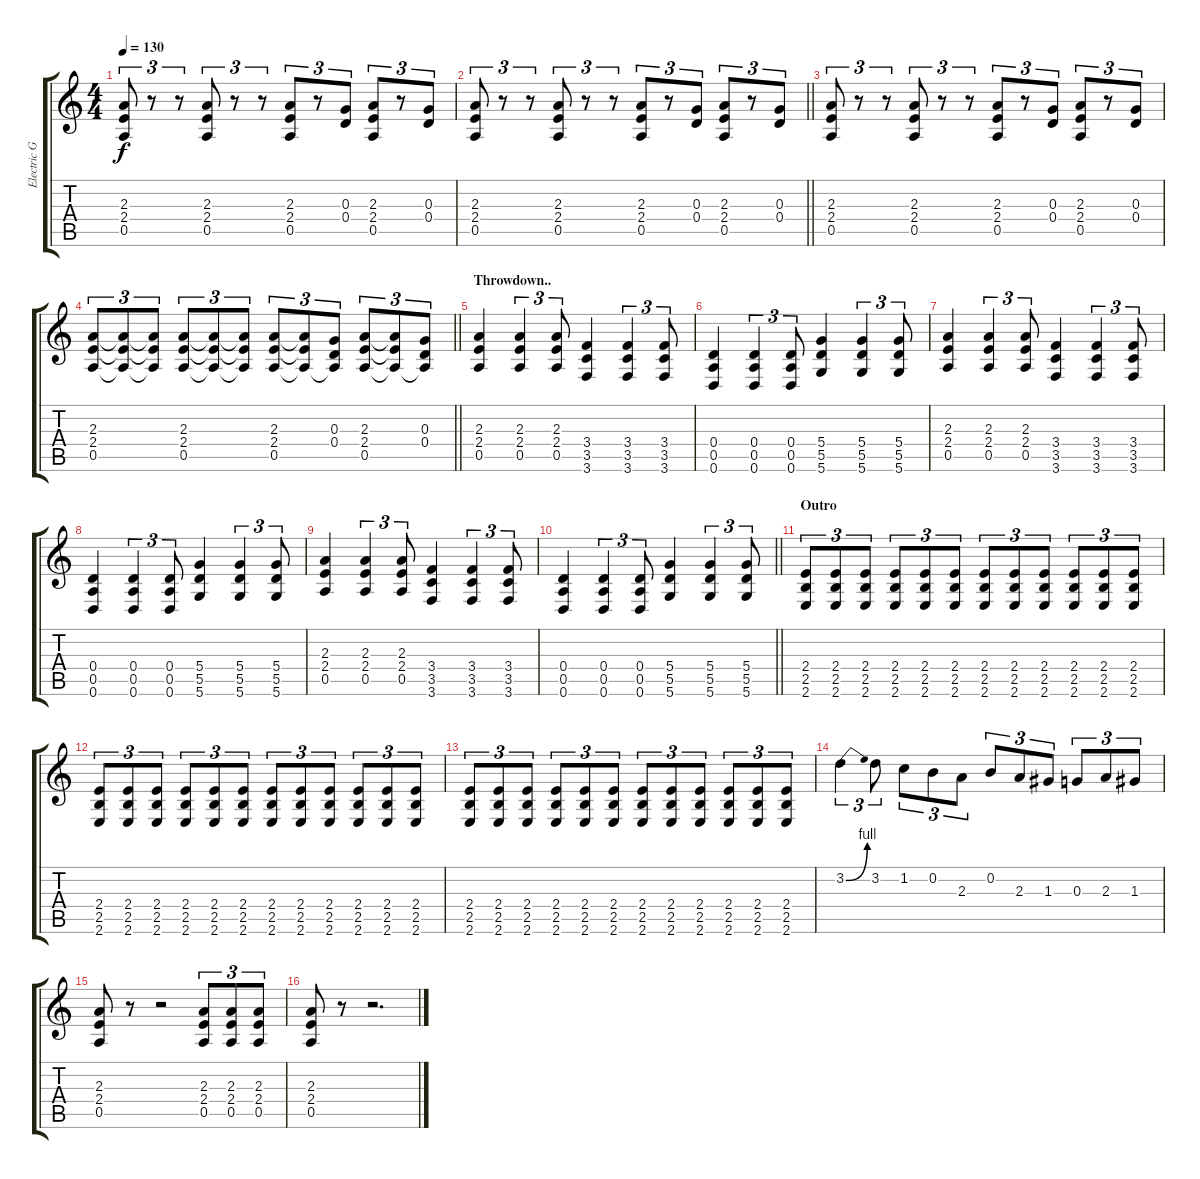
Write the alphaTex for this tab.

\track ("Electric Guitar" "Electric G") {instrument distortionguitar}
\staff {score tabs}
\tuning (E4 B3 G3 D3 A2 D2) {hide}
\ts (4 4)
\tempo 130
\clef g2
\ks c
(2.3 2.4 0.5).8{tu (3 2) dy f} r.8{tu (3 2)} r.8{tu (3 2)} (2.3 2.4 0.5).8{tu (3 2)} r.8{tu (3 2)} r.8{tu (3 2)} (2.3 2.4 0.5).8{tu (3 2)} r.8{tu (3 2)} (0.3 0.4).8{tu (3 2)} (2.3 2.4 0.5).8{tu (3 2)} r.8{tu (3 2)} (0.3 0.4).8{tu (3 2)} |
\barLineRight lightlight
(2.3 2.4 0.5).8{tu (3 2)} r.8{tu (3 2)} r.8{tu (3 2)} (2.3 2.4 0.5).8{tu (3 2)} r.8{tu (3 2)} r.8{tu (3 2)} (2.3 2.4 0.5).8{tu (3 2)} r.8{tu (3 2)} (0.3 0.4).8{tu (3 2)} (2.3 2.4 0.5).8{tu (3 2)} r.8{tu (3 2)} (0.3 0.4).8{tu (3 2)} |
(2.3 2.4 0.5).8{tu (3 2)} r.8{tu (3 2)} r.8{tu (3 2)} (2.3 2.4 0.5).8{tu (3 2)} r.8{tu (3 2)} r.8{tu (3 2)} (2.3 2.4 0.5).8{tu (3 2)} r.8{tu (3 2)} (0.3 0.4).8{tu (3 2)} (2.3 2.4 0.5).8{tu (3 2)} r.8{tu (3 2)} (0.3 0.4).8{tu (3 2)} |
\barLineRight lightlight
(2.3 2.4 0.5).8{tu (3 2)} (2.3{t} 2.4{t} 0.5{t}).8{tu (3 2)} (2.3{t} 2.4{t} 0.5{t}).8{tu (3 2)} (2.3 2.4 0.5).8{tu (3 2)} (2.3{t} 2.4{t} 0.5{t}).8{tu (3 2)} (2.3{t} 2.4{t} 0.5{t}).8{tu (3 2)} (2.3 2.4 0.5).8{tu (3 2)} (2.3{t} 2.4{t} 0.5{t}).8{tu (3 2)} (0.3 0.4 0.5{t}).8{tu (3 2)} (2.3 2.4 0.5).8{tu (3 2)} (2.3{t} 2.4{t} 0.5{t}).8{tu (3 2)} (0.3 0.4 0.5{t}).8{tu (3 2)} |
\section ("" "Throwdown..")
(2.3 2.4 0.5).4 (2.3 2.4 0.5).4{tu (3 2)} (2.3 2.4 0.5).8{tu (3 2)} (3.4 3.5 3.6).4 (3.4 3.5 3.6).4{tu (3 2)} (3.4 3.5 3.6).8{tu (3 2)} |
(0.4 0.5 0.6).4 (0.4 0.5 0.6).4{tu (3 2)} (0.4 0.5 0.6).8{tu (3 2)} (5.4 5.5 5.6).4 (5.4 5.5 5.6).4{tu (3 2)} (5.4 5.5 5.6).8{tu (3 2)} |
(2.3 2.4 0.5).4 (2.3 2.4 0.5).4{tu (3 2)} (2.3 2.4 0.5).8{tu (3 2)} (3.4 3.5 3.6).4 (3.4 3.5 3.6).4{tu (3 2)} (3.4 3.5 3.6).8{tu (3 2)} |
(0.4 0.5 0.6).4 (0.4 0.5 0.6).4{tu (3 2)} (0.4 0.5 0.6).8{tu (3 2)} (5.4 5.5 5.6).4 (5.4 5.5 5.6).4{tu (3 2)} (5.4 5.5 5.6).8{tu (3 2)} |
(2.3 2.4 0.5).4 (2.3 2.4 0.5).4{tu (3 2)} (2.3 2.4 0.5).8{tu (3 2)} (3.4 3.5 3.6).4 (3.4 3.5 3.6).4{tu (3 2)} (3.4 3.5 3.6).8{tu (3 2)} |
\barLineRight lightlight
(0.4 0.5 0.6).4 (0.4 0.5 0.6).4{tu (3 2)} (0.4 0.5 0.6).8{tu (3 2)} (5.4 5.5 5.6).4 (5.4 5.5 5.6).4{tu (3 2)} (5.4 5.5 5.6).8{tu (3 2)} |
\section ("" "Outro")
(2.4 2.5 2.6).8{tu (3 2)} (2.4 2.5 2.6).8{tu (3 2)} (2.4 2.5 2.6).8{tu (3 2)} (2.4 2.5 2.6).8{tu (3 2)} (2.4 2.5 2.6).8{tu (3 2)} (2.4 2.5 2.6).8{tu (3 2)} (2.4 2.5 2.6).8{tu (3 2)} (2.4 2.5 2.6).8{tu (3 2)} (2.4 2.5 2.6).8{tu (3 2)} (2.4 2.5 2.6).8{tu (3 2)} (2.4 2.5 2.6).8{tu (3 2)} (2.4 2.5 2.6).8{tu (3 2)} |
(2.4 2.5 2.6).8{tu (3 2)} (2.4 2.5 2.6).8{tu (3 2)} (2.4 2.5 2.6).8{tu (3 2)} (2.4 2.5 2.6).8{tu (3 2)} (2.4 2.5 2.6).8{tu (3 2)} (2.4 2.5 2.6).8{tu (3 2)} (2.4 2.5 2.6).8{tu (3 2)} (2.4 2.5 2.6).8{tu (3 2)} (2.4 2.5 2.6).8{tu (3 2)} (2.4 2.5 2.6).8{tu (3 2)} (2.4 2.5 2.6).8{tu (3 2)} (2.4 2.5 2.6).8{tu (3 2)} |
(2.4 2.5 2.6).8{tu (3 2)} (2.4 2.5 2.6).8{tu (3 2)} (2.4 2.5 2.6).8{tu (3 2)} (2.4 2.5 2.6).8{tu (3 2)} (2.4 2.5 2.6).8{tu (3 2)} (2.4 2.5 2.6).8{tu (3 2)} (2.4 2.5 2.6).8{tu (3 2)} (2.4 2.5 2.6).8{tu (3 2)} (2.4 2.5 2.6).8{tu (3 2)} (2.4 2.5 2.6).8{tu (3 2)} (2.4 2.5 2.6).8{tu (3 2)} (2.4 2.5 2.6).8{tu (3 2)} |
3.2{be (bend 0 0 60 4)}.4{tu (3 2)} 3.2.8{tu (3 2)} 1.2.8{tu (3 2)} 0.2.8{tu (3 2)} 2.3.8{tu (3 2)} 0.2.8{tu (3 2)} 2.3.8{tu (3 2)} 1.3.8{tu (3 2)} 0.3.8{tu (3 2)} 2.3.8{tu (3 2)} 1.3.8{tu (3 2)} |
(2.3 2.4 0.5).8 r.8 r.2 (2.3 2.4 0.5).8{tu (3 2)} (2.3 2.4 0.5).8{tu (3 2)} (2.3 2.4 0.5).8{tu (3 2)} |
(2.3 2.4 0.5).8 r.8 r.2{d}
